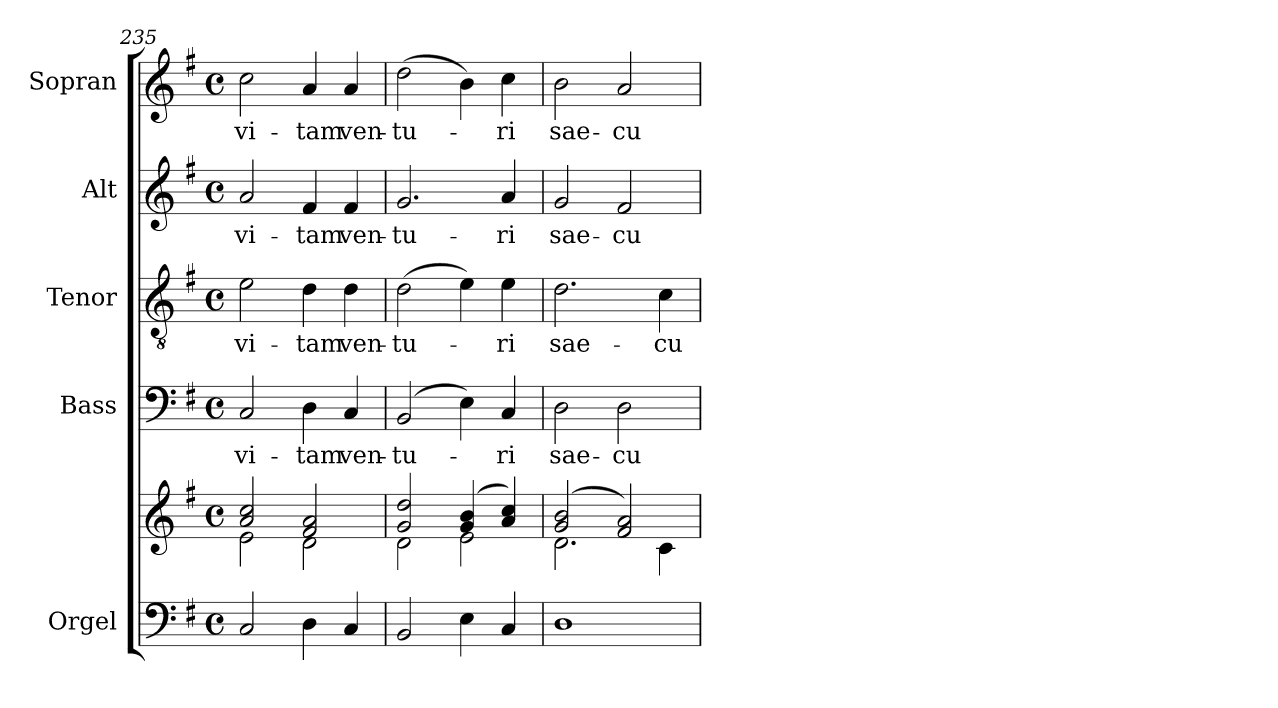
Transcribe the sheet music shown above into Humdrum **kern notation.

**kern	**kern	**kern	**text	**kern	**text	**kern	**text	**kern	**text
*part5	*part5	*part4	*part4	*part3	*part3	*part2	*part2	*part1	*part1
*staff6	*staff5	*staff4	*staff4	*staff3	*staff3	*staff2	*staff2	*staff1	*staff1
*I"Orgel	*	*I"Bass	*	*I"Tenor	*	*I"Alt	*	*I"Sopran	*
*I'Org.	*	*I'B.	*	*I'T.	*	*I'A.	*	*I'S.	*
!!LO:PB:g=z
*clefF4	*clefG2	*clefF4	*	*clefGv2	*	*clefG2	*	*clefG2	*
*k[f#]	*k[f#]	*k[f#]	*	*k[f#]	*	*k[f#]	*	*k[f#]	*
*G:	*G:	*G:	*	*G:	*	*G:	*	*G:	*
*M4/4	*M4/4	*M4/4	*	*M4/4	*	*M4/4	*	*M4/4	*
*met(c)	*met(c)	*met(c)	*	*met(c)	*	*met(c)	*	*met(c)	*
=235	=235	=235	=235	=235	=235	=235	=235	=235	=235
*	*^	*	*	*	*	*	*	*	*
2C/	2a/ 2cc/	2e\	2C/	vi-	2e\	vi-	2a/	vi-	2cc\	vi-
4D\	2f#/ 2a/	2d\	4D\	-tam	4d\	-tam	4f#/	-tam	4a/	-tam
4C/	.	.	4C/	ven-	4d\	ven-	4f#/	ven-	4a/	ven-
=236	=236	=236	=236	=236	=236	=236	=236	=236	=236	=236
2BB/	2g/ 2dd/	2d\	(2BB/	-tu-	(2d\	-tu-	2.g/	-tu-	(2dd\	-tu-
4E\	(4g/ 4b/	2e\	4E\)	.	4e\)	.	.	.	4b\)	.
4C/	4a/ 4cc/)	.	4C/	-ri	4e\	-ri	4a/	-ri	4cc\	-ri
=237	=237	=237	=237	=237	=237	=237	=237	=237	=237	=237
1D	(2g/ 2b/	2.d\	2D\	sae-	2.d\	sae-	2g/	sae-	2b\	sae-
.	2f#/ 2a/)	.	2D\	-cu-	.	.	2f#/	-cu-	2a/	-cu-
.	.	4c\	.	.	4c\	-cu-	.	.	.	.
*	*v	*v	*	*	*	*	*	*	*	*
=	=	=	=	=	=	=	=	=	=
*-	*-	*-	*-	*-	*-	*-	*-	*-	*-
